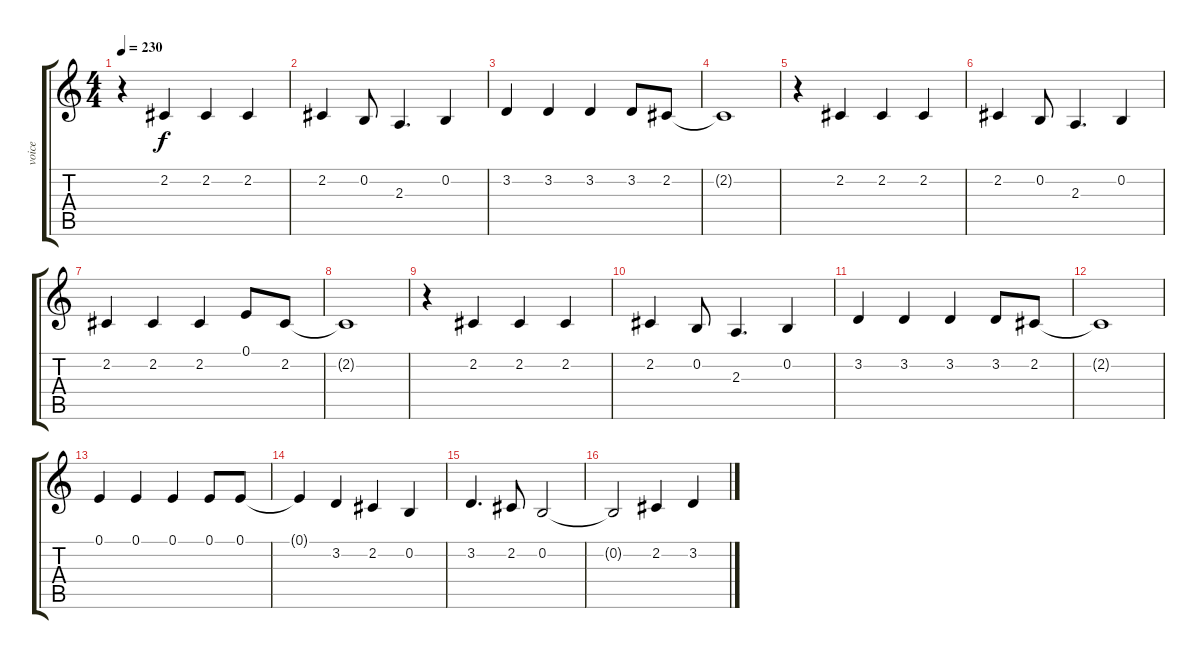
\track ("voice" "voice") {instrument electricgrandpiano}
\staff {score tabs}
\tuning (E4 B3 G3 D3 A2 E2) {hide}
\ts (4 4)
\tempo 230
\clef g2
\ks c
r.4{dy f} 2.2.4 2.2.4 2.2.4 |
2.2.4 0.2.8 2.3.4{d} 0.2.4 |
3.2.4 3.2.4 3.2.4 3.2.8 2.2.8 |
2.2{t}.1 |
r.4 2.2.4 2.2.4 2.2.4 |
2.2.4 0.2.8 2.3.4{d} 0.2.4 |
2.2.4 2.2.4 2.2.4 0.1.8 2.2.8 |
2.2{t}.1 |
r.4 2.2.4 2.2.4 2.2.4 |
2.2.4 0.2.8 2.3.4{d} 0.2.4 |
3.2.4 3.2.4 3.2.4 3.2.8 2.2.8 |
2.2{t}.1 |
0.1.4 0.1.4 0.1.4 0.1.8 0.1.8 |
0.1{t}.4 3.2.4 2.2.4 0.2.4 |
3.2.4{d} 2.2.8 0.2.2 |
0.2{t}.2 2.2.4 3.2.4
